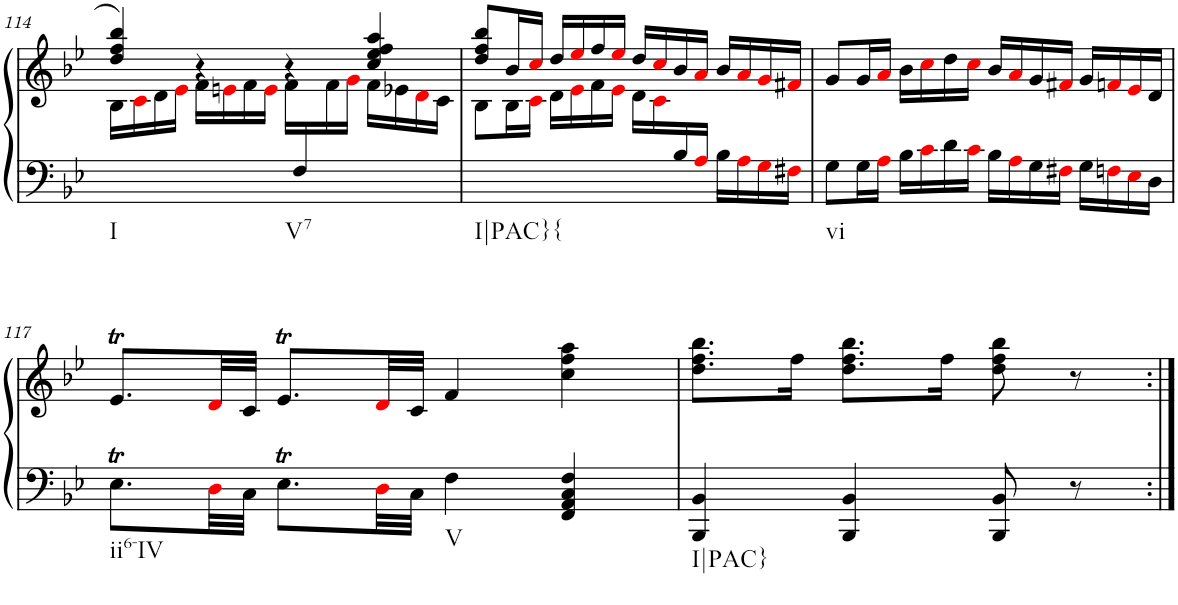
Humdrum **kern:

**kern	**kern
*part1	*part1
*staff2	*staff1
*I"Piano	*
*I'Pno.	*
!!LO:PB:g=z
*clefF4	*clefG2
*k[b-e-]	*k[b-e-]
*M4/4	*M4/4
*met(c)	*met(c)
=114	=114
*	*^
!LO:TX:b:t=I	!	!
2ryy	4dd/ 4ff/ 4bb-/	16B-\LL
.	.	16ci\
.	.	16d\
.	.	16e-i\JJ
.	4r	16f\LL
.	.	16eni\
.	.	16f\
.	.	16ei\JJ
!LO:TX:b:t=V7	!	!
16ryy	4r	16f\LL
16F/	.	16ryy
4.ryy	.	16f\
.	.	16gi\JJ
.	4cc/ 4ee-/ 4ff/ 4aa/	16f\LL
.	.	16e-X\
.	.	16di\
.	.	16c\JJ
=115	=115	=115
!LO:TX:b:t=I|PAC}{	!	!
8ryy	8dd/ 8ff/ 8bb-/L	8B-\L
.	16b-/L	16B-\L
.	16cci/JJ	16ci\JJ
.	16dd/LL	16d\LL
.	16ee-i/	16e-i\
.	16ff/	16f\
.	16ee-i/JJ	16e-i\JJ
.	16dd/LL	16d\LL
.	16cci/	16ci\
16B-/	16b-/	4.ryy
16Ai/JJ	16ai/JJ	.
16B-\LL	16b-/LL	.
16Ai\	16ai/	.
16Gi\	16gi/	.
16F#Xi\JJ	16f#Xi/JJ	.
*	*v	*v
=116	=116
!LO:TX:b:t=vi	!
8G\L	8g/L
16G\L	16g/L
16Ai\JJ	16ai/JJ
16B-\LL	16b-\LL
16ci\	16cci\
16d\	16dd\
16ci\JJ	16cci\JJ
16B-\LL	16b-/LL
16Ai\	16ai/
16G\	16g/
16F#Xi\JJ	16f#Xi/JJ
16G\LL	16g/LL
16Fni\	16fni/
16E-i\	16e-i/
16D\JJ	16d/JJ
!!LO:LB:g=z
=117	=117
!LO:TX:b:t=ii6-IV	!
8.E-T\L	8.e-T/L
32Di\LL	32di/LL
32C\JJJ	32c/JJJ
8.E-T\L	8.e-T/L
32Di\LL	32di/LL
32C\JJJ	32c/JJJ
!LO:TX:b:t=V	!
4F\	4f/
4FF/ 4AA/ 4C/ 4F/	4cc\ 4ff\ 4aa\
=118	=118
!LO:TX:b:t=I|PAC}	!
4BBB-/ 4BB-/	8.dd\ 8.ff\ 8.bb-\L
.	16ff\Jk
4BBB-/ 4BB-/	8.dd\ 8.ff\ 8.bb-\L
.	16ff\Jk
8BBB-/ 8BB-/	8dd\ 8ff\ 8bb-\
8r	8r
=:|!	=:|!
*-	*-
